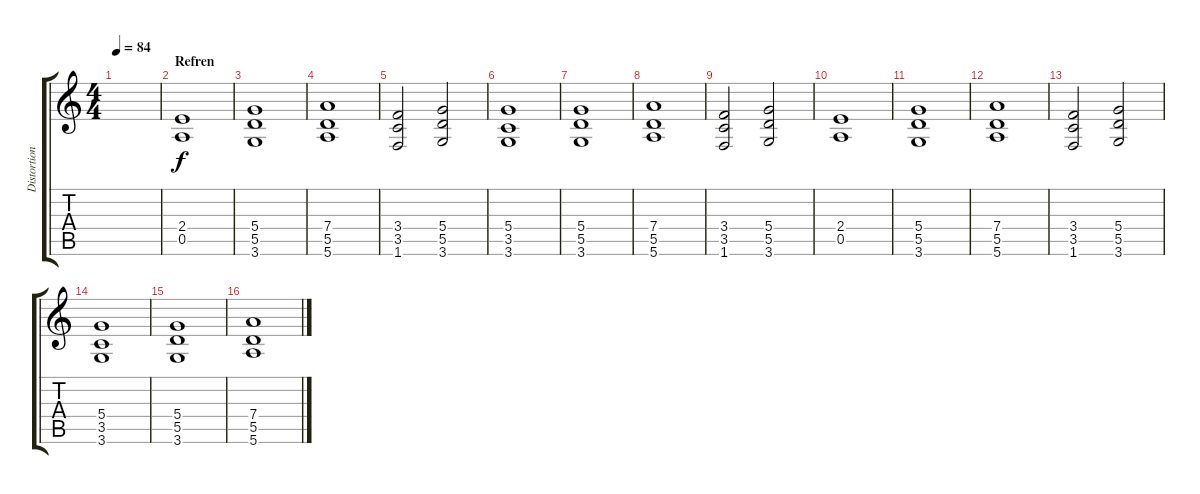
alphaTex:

\track ("Distortion Guitar" "Distortion") {instrument distortionguitar}
\staff {score tabs}
\tuning (E4 B3 G3 D3 A2 E2) {hide}
\ts (4 4)
\tempo 84
\clef g2
\ks c
|
\section ("" "Refren")
(2.4 0.5).1 |
(5.4 5.5 3.6).1 |
(7.4 5.5 5.6).1 |
(3.4 3.5 1.6).2 (5.4 5.5 3.6).2 |
(5.4 3.5 3.6).1 |
(5.4 5.5 3.6).1 |
(7.4 5.5 5.6).1 |
(3.4 3.5 1.6).2 (5.4 5.5 3.6).2 |
(2.4 0.5).1 |
(5.4 5.5 3.6).1 |
(7.4 5.5 5.6).1 |
(3.4 3.5 1.6).2 (5.4 5.5 3.6).2 |
(5.4 3.5 3.6).1 |
(5.4 5.5 3.6).1 |
(7.4 5.5 5.6).1
